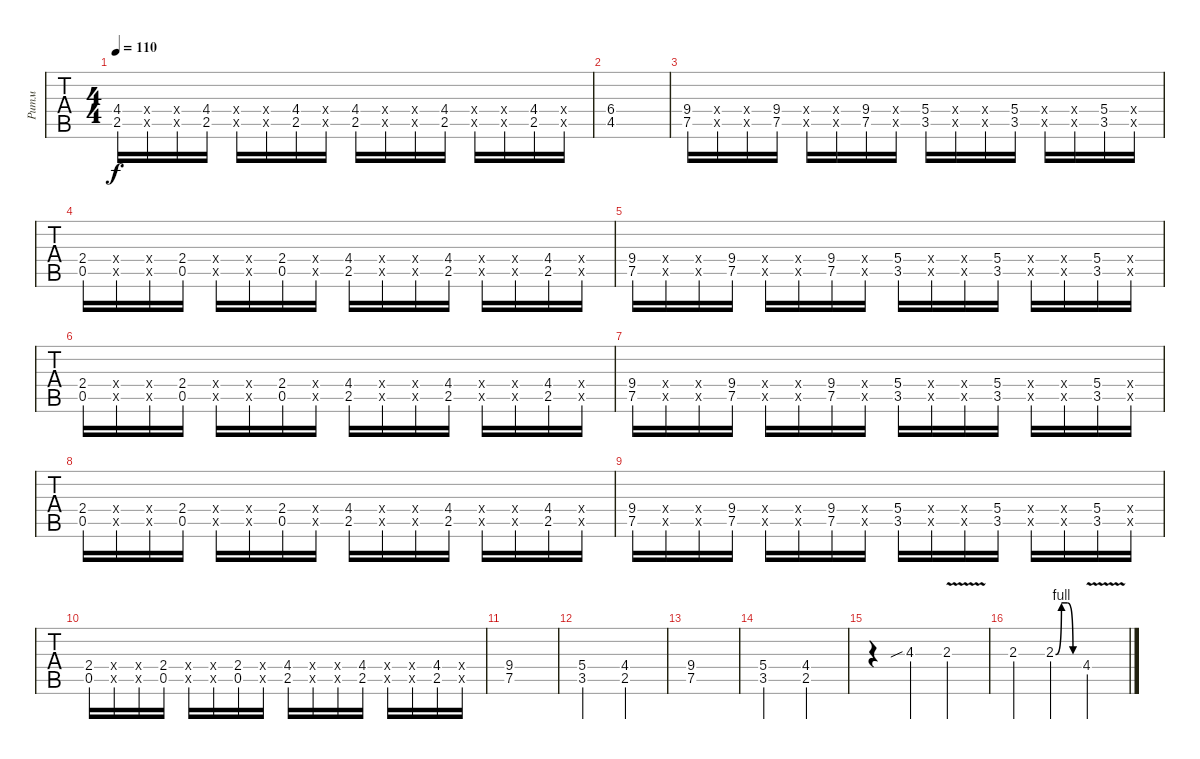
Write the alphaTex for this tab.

\track ("Ритм" "Ритм") {instrument distortionguitar}
\staff {tabs}
\tuning (E4 B3 G3 D3 A2 E2) {hide}
\ts (4 4)
\tempo 110
\clef g2
\ks c
(4.4 2.5).16{dy f} (0.4{x} 0.5{x}).16 (4.4{x} 2.5{x}).16 (4.4 2.5).16 (0.4{x} 0.5{x}).16 (4.4{x} 2.5{x}).16 (4.4 2.5).16 (0.4{x} 0.5{x}).16 (4.4 2.5).16 (0.4{x} 0.5{x}).16 (6.4{x} 4.5{x}).16 (4.4 2.5).16 (0.4{x} 0.5{x}).16 (6.4{x} 4.5{x}).16 (4.4 2.5).16 (0.4{x} 0.5{x}).16 |
(6.4 4.5).1 |
(9.4 7.5).16 (0.4{x} 0.5{x}).16 (9.4{x} 7.5{x}).16 (9.4 7.5).16 (0.4{x} 0.5{x}).16 (9.4{x} 7.5{x}).16 (9.4 7.5).16 (0.4{x} 0.5{x}).16 (5.4 3.5).16 (0.4{x} 0.5{x}).16 (5.4{x} 3.5{x}).16 (5.4 3.5).16 (0.4{x} 0.5{x}).16 (5.4{x} 3.5{x}).16 (5.4 3.5).16 (0.4{x} 0.5{x}).16 |
(2.4 0.5).16 (0.4{x} 0.5{x}).16 (2.4{x} 0.5{x}).16 (2.4 0.5).16 (0.4{x} 0.5{x}).16 (2.4{x} 0.5{x}).16 (2.4 0.5).16 (0.4{x} 0.5{x}).16 (4.4 2.5).16 (0.4{x} 0.5{x}).16 (4.4{x} 2.5{x}).16 (4.4 2.5).16 (0.4{x} 0.5{x}).16 (4.4{x} 2.5{x}).16 (4.4 2.5).16 (0.4{x} 0.5{x}).16 |
(9.4 7.5).16 (0.4{x} 0.5{x}).16 (9.4{x} 7.5{x}).16 (9.4 7.5).16 (0.4{x} 0.5{x}).16 (9.4{x} 7.5{x}).16 (9.4 7.5).16 (0.4{x} 0.5{x}).16 (5.4 3.5).16 (0.4{x} 0.5{x}).16 (5.4{x} 3.5{x}).16 (5.4 3.5).16 (0.4{x} 0.5{x}).16 (5.4{x} 3.5{x}).16 (5.4 3.5).16 (0.4{x} 0.5{x}).16 |
(2.4 0.5).16 (0.4{x} 0.5{x}).16 (2.4{x} 0.5{x}).16 (2.4 0.5).16 (0.4{x} 0.5{x}).16 (2.4{x} 0.5{x}).16 (2.4 0.5).16 (0.4{x} 0.5{x}).16 (4.4 2.5).16 (0.4{x} 0.5{x}).16 (4.4{x} 2.5{x}).16 (4.4 2.5).16 (0.4{x} 0.5{x}).16 (4.4{x} 2.5{x}).16 (4.4 2.5).16 (0.4{x} 0.5{x}).16 |
(9.4 7.5).16 (0.4{x} 0.5{x}).16 (9.4{x} 7.5{x}).16 (9.4 7.5).16 (0.4{x} 0.5{x}).16 (9.4{x} 7.5{x}).16 (9.4 7.5).16 (0.4{x} 0.5{x}).16 (5.4 3.5).16 (0.4{x} 0.5{x}).16 (5.4{x} 3.5{x}).16 (5.4 3.5).16 (0.4{x} 0.5{x}).16 (5.4{x} 3.5{x}).16 (5.4 3.5).16 (0.4{x} 0.5{x}).16 |
(2.4 0.5).16 (0.4{x} 0.5{x}).16 (2.4{x} 0.5{x}).16 (2.4 0.5).16 (0.4{x} 0.5{x}).16 (2.4{x} 0.5{x}).16 (2.4 0.5).16 (0.4{x} 0.5{x}).16 (4.4 2.5).16 (0.4{x} 0.5{x}).16 (4.4{x} 2.5{x}).16 (4.4 2.5).16 (0.4{x} 0.5{x}).16 (4.4{x} 2.5{x}).16 (4.4 2.5).16 (0.4{x} 0.5{x}).16 |
(9.4 7.5).16 (0.4{x} 0.5{x}).16 (9.4{x} 7.5{x}).16 (9.4 7.5).16 (0.4{x} 0.5{x}).16 (9.4{x} 7.5{x}).16 (9.4 7.5).16 (0.4{x} 0.5{x}).16 (5.4 3.5).16 (0.4{x} 0.5{x}).16 (5.4{x} 3.5{x}).16 (5.4 3.5).16 (0.4{x} 0.5{x}).16 (5.4{x} 3.5{x}).16 (5.4 3.5).16 (0.4{x} 0.5{x}).16 |
(2.4 0.5).16 (0.4{x} 0.5{x}).16 (2.4{x} 0.5{x}).16 (2.4 0.5).16 (0.4{x} 0.5{x}).16 (2.4{x} 0.5{x}).16 (2.4 0.5).16 (0.4{x} 0.5{x}).16 (4.4 2.5).16 (0.4{x} 0.5{x}).16 (4.4{x} 2.5{x}).16 (4.4 2.5).16 (0.4{x} 0.5{x}).16 (4.4{x} 2.5{x}).16 (4.4 2.5).16 (0.4{x} 0.5{x}).16 |
(9.4 7.5).1 |
(5.4 3.5).2 (4.4 2.5).2 |
(9.4 7.5).1 |
(5.4 3.5).2 (4.4 2.5).2 |
r.4 4.3{sib}.4 2.3{v}.2 |
2.3.4 2.3{be (custom 0 0 15 4 30 4 45 0 60 0)}.4 4.4{v}.2
